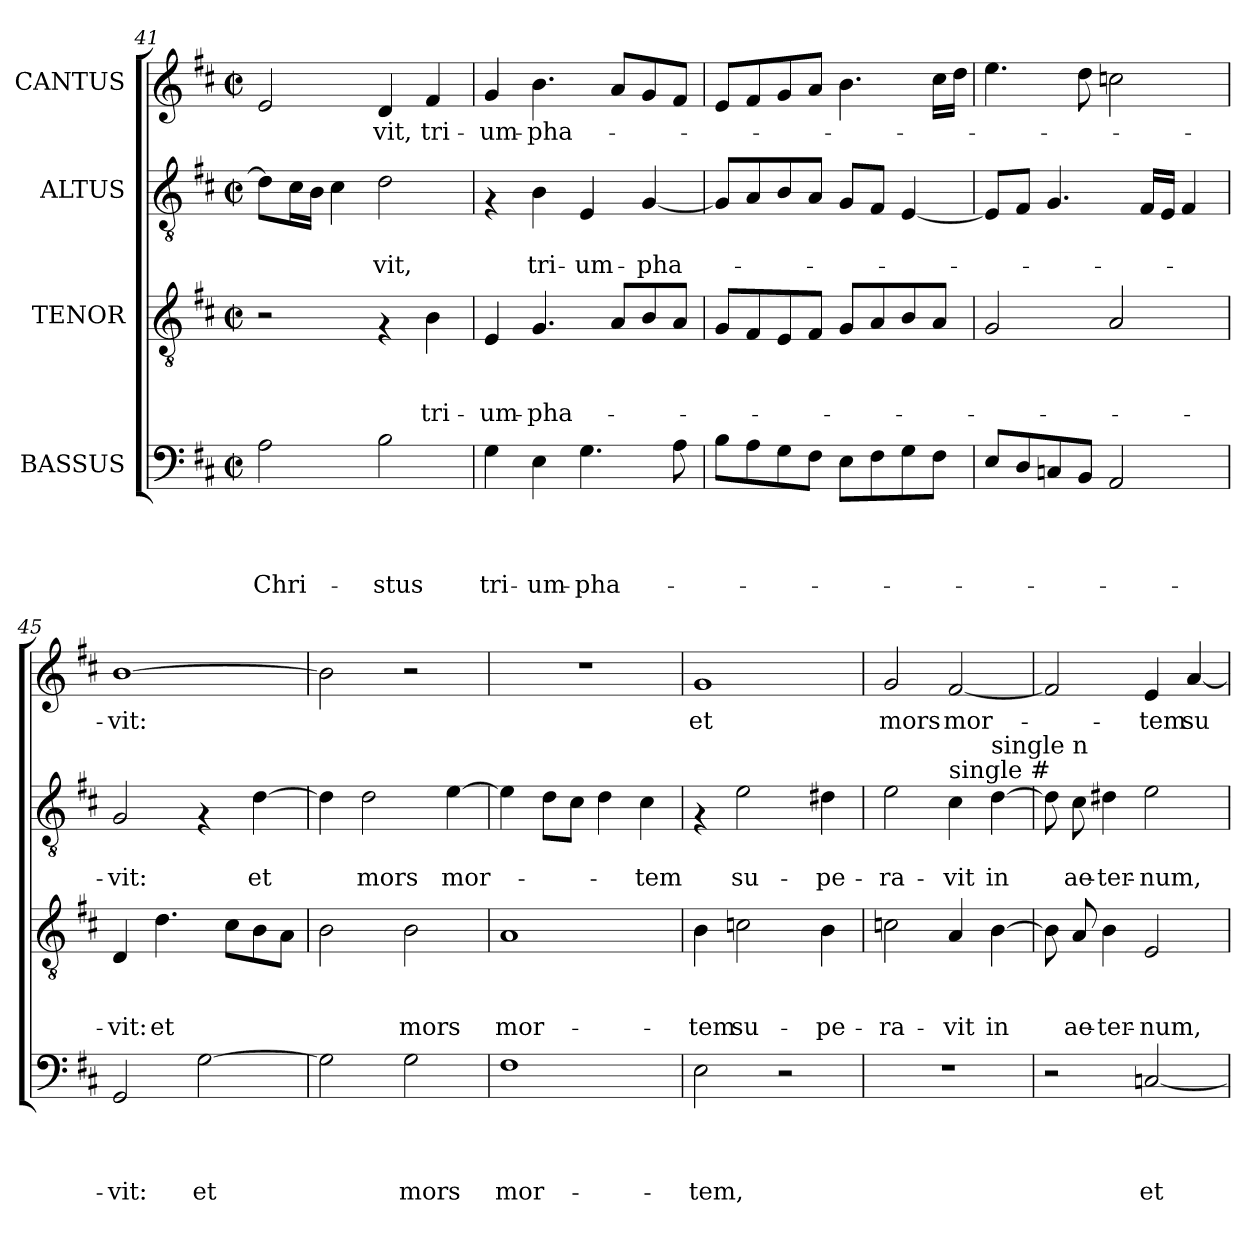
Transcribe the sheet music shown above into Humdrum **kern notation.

**kern	**text	**text	**text	**text	**kern	**text	**text	**text	**kern	**text	**text	**kern	**text
*part4	*part4	*part4	*part4	*part4	*part3	*part3	*part3	*part3	*part2	*part2	*part2	*part1	*part1
*staff4	*staff4	*staff4	*staff4	*staff4	*staff3	*staff3	*staff3	*staff3	*staff2	*staff2	*staff2	*staff1	*staff1
*I"BASSUS	*	*	*	*	*I"TENOR	*	*	*	*I"ALTUS	*	*	*I"CANTUS	*
*clefF4	*	*	*	*	*clefGv2	*	*	*	*clefGv2	*	*	*clefG2	*
*k[f#c#]	*	*	*	*	*k[f#c#]	*	*	*	*k[f#c#]	*	*	*k[f#c#]	*
*D:	*	*	*	*	*D:	*	*	*	*D:	*	*	*D:	*
*M2/2	*	*	*	*	*M2/2	*	*	*	*M2/2	*	*	*M2/2	*
*met(c|)	*	*	*	*	*met(c|)	*	*	*	*met(c|)	*	*	*met(c|)	*
=41	=41	=41	=41	=41	=41	=41	=41	=41	=41	=41	=41	=41	=41
!	!	!	!	!LO:LY:b	!	!	!	!	!	!	!	!	!
2A\	.	.	.	Chri-	2r	.	.	.	8d\L]	.	.	2e/	.
.	.	.	.	.	.	.	.	.	16c#\L	.	.	.	.
.	.	.	.	.	.	.	.	.	16B\JJ	.	.	.	.
.	.	.	.	.	.	.	.	.	4c#\	.	.	.	.
!	!	!	!	!LO:LY:b	!	!	!	!	!	!	!LO:LY:b	!	!LO:LY:b
2B\	.	.	.	-stus	4rF	.	.	.	2d\	.	-vit,	4d/	-vit,
!	!	!	!	!	!	!	!	!LO:LY:b	!	!	!	!	!LO:LY:b
.	.	.	.	.	4B\	.	.	tri-	.	.	.	4f#/	tri-
=42	=42	=42	=42	=42	=42	=42	=42	=42	=42	=42	=42	=42	=42
!	!	!	!	!LO:LY:b	!	!	!	!LO:LY:b	!	!	!	!	!LO:LY:b
4G\	.	.	.	tri-	4E/	.	.	-um-	4rF	.	.	4g/	-um-
!	!	!	!	!LO:LY:b	!	!	!	!LO:LY:b	!	!	!LO:LY:b	!	!LO:LY:b
4E\	.	.	.	-um-	4.G/	.	.	-pha-	4B\	.	tri-	4.b\	-pha-
!	!	!	!	!LO:LY:b	!	!	!	!	!	!	!LO:LY:b	!	!
4.G\	.	.	.	-pha-	.	.	.	.	4E/	.	-um-	.	.
.	.	.	.	.	8A/L	.	.	.	.	.	.	8a/L	.
!	!	!	!	!	!	!	!	!	!	!	!LO:LY:b	!	!
.	.	.	.	.	8B/	.	.	.	[<4G/	.	-pha-	8g/	.
8A\	.	.	.	.	8A/J	.	.	.	.	.	.	8f#/J	.
=43	=43	=43	=43	=43	=43	=43	=43	=43	=43	=43	=43	=43	=43
8B\L	.	.	.	.	8G/L	.	.	.	8G/L]	.	.	8e/L	.
8A\	.	.	.	.	8F#/	.	.	.	8A/	.	.	8f#/	.
8G\	.	.	.	.	8E/	.	.	.	8B/	.	.	8g/	.
8F#\J	.	.	.	.	8F#/J	.	.	.	8A/J	.	.	8a/J	.
8E\L	.	.	.	.	8G/L	.	.	.	8G/L	.	.	4.b\	.
8F#\	.	.	.	.	8A/	.	.	.	8F#/J	.	.	.	.
8G\	.	.	.	.	8B/	.	.	.	[<4E/	.	.	.	.
8F#\J	.	.	.	.	8A/J	.	.	.	.	.	.	16cc#\LL	.
.	.	.	.	.	.	.	.	.	.	.	.	16dd\JJ	.
!!LO:PB:g=z
=44	=44	=44	=44	=44	=44	=44	=44	=44	=44	=44	=44	=44	=44
8E/L	.	.	.	.	2G/	.	.	.	8E/L]	.	.	4.ee\	.
8D/	.	.	.	.	.	.	.	.	8F#/J	.	.	.	.
8Cn/	.	.	.	.	.	.	.	.	4.G/	.	.	.	.
8BB/J	.	.	.	.	.	.	.	.	.	.	.	8dd\	.
2AA/	.	.	.	.	2A/	.	.	.	.	.	.	2ccn\	.
.	.	.	.	.	.	.	.	.	16F#/LL	.	.	.	.
.	.	.	.	.	.	.	.	.	16E/JJ	.	.	.	.
.	.	.	.	.	.	.	.	.	4F#/	.	.	.	.
=45	=45	=45	=45	=45	=45	=45	=45	=45	=45	=45	=45	=45	=45
!	!	!	!	!LO:LY:b	!	!	!	!LO:LY:b	!	!	!LO:LY:b	!	!LO:LY:b
2GG/	.	.	.	-vit:	4D/	.	.	-vit:	2G/	.	-vit:	[>1b	-vit:
!	!	!	!	!	!	!	!	!LO:LY:b	!	!	!	!	!
.	.	.	.	.	4.d\	.	.	et	.	.	.	.	.
!	!	!	!	!LO:LY:b	!	!	!	!	!	!	!	!	!
[>2G\	.	.	.	et	.	.	.	.	4rF	.	.	.	.
.	.	.	.	.	8c#\L	.	.	.	.	.	.	.	.
!	!	!	!	!	!	!	!	!	!	!	!LO:LY:b	!	!
.	.	.	.	.	8B\	.	.	.	[>4d\	.	et	.	.
.	.	.	.	.	8A\J	.	.	.	.	.	.	.	.
=46	=46	=46	=46	=46	=46	=46	=46	=46	=46	=46	=46	=46	=46
2G\]	.	.	.	.	2B\	.	.	.	4d\]	.	.	2b\]	.
!	!	!	!	!	!	!	!	!	!	!	!LO:LY:b	!	!
.	.	.	.	.	.	.	.	.	2d\	.	mors	.	.
!	!	!	!	!LO:LY:b	!	!	!	!LO:LY:b	!	!	!	!	!
2G\	.	.	.	mors	2B\	.	.	mors	.	.	.	2r	.
!	!	!	!	!	!	!	!	!	!	!	!LO:LY:b	!	!
.	.	.	.	.	.	.	.	.	[>4e\	.	mor-	.	.
=47	=47	=47	=47	=47	=47	=47	=47	=47	=47	=47	=47	=47	=47
!	!	!	!	!LO:LY:b	!	!	!	!LO:LY:b	!	!	!	!	!
1F#	.	.	.	mor-	1A	.	.	mor-	4e\]	.	.	1r	.
.	.	.	.	.	.	.	.	.	8d\L	.	.	.	.
.	.	.	.	.	.	.	.	.	8c#\J	.	.	.	.
.	.	.	.	.	.	.	.	.	4d\	.	.	.	.
!	!	!	!	!	!	!	!	!	!	!	!LO:LY:b	!	!
.	.	.	.	.	.	.	.	.	4c#\	.	-tem	.	.
=48	=48	=48	=48	=48	=48	=48	=48	=48	=48	=48	=48	=48	=48
!	!	!	!	!LO:LY:b	!	!	!	!LO:LY:b	!	!	!	!	!LO:LY:b
2E\	.	.	.	-tem,	4B\	.	.	-tem	4rF	.	.	1g	et
!	!	!	!	!	!	!	!	!LO:LY:b	!	!	!LO:LY:b	!	!
.	.	.	.	.	2cn\	.	.	su-	2e\	.	su-	.	.
2r	.	.	.	.	.	.	.	.	.	.	.	.	.
!	!	!	!	!	!	!	!	!LO:LY:b	!	!	!LO:LY:b	!	!
.	.	.	.	.	4B\	.	.	-pe-	4d#X\	.	-pe-	.	.
=49	=49	=49	=49	=49	=49	=49	=49	=49	=49	=49	=49	=49	=49
!	!	!	!	!	!	!	!	!LO:LY:b	!	!	!LO:LY:b	!	!LO:LY:b
1r	.	.	.	.	2cn\	.	.	-ra-	2e\	.	-ra-	2g/	mors
!	!	!	!	!	!	!	!	!	!LO:TX:a:t=single #	!	!	!	!
!	!	!	!	!	!	!	!	!LO:LY:b	!	!	!LO:LY:b	!	!LO:LY:b
.	.	.	.	.	4A/	.	.	-vit	4c#\	.	-vit	[<2f#/	mor-
!	!	!	!	!	!	!	!	!	!LO:TX:a:t=single n	!	!	!	!
!	!	!	!	!	!	!	!	!LO:LY:b	!	!	!LO:LY:b	!	!
.	.	.	.	.	[>4B\	.	.	in	[>4d\	.	in	.	.
=50	=50	=50	=50	=50	=50	=50	=50	=50	=50	=50	=50	=50	=50
2r	.	.	.	.	8B\]	.	.	.	8d\]	.	.	2f#/]	.
!	!	!	!	!	!	!	!	!LO:LY:b	!	!	!LO:LY:b	!	!
.	.	.	.	.	8A/	.	.	ae-	8c#\	.	ae-	.	.
!	!	!	!	!	!	!	!	!LO:LY:b	!	!	!LO:LY:b	!	!
.	.	.	.	.	4B\	.	.	-ter-	4d#X\	.	-ter-	.	.
!	!	!	!	!LO:LY:b	!	!	!	!LO:LY:b	!	!	!LO:LY:b	!	!LO:LY:b
[>2Cn/	.	.	.	et	2E/	.	.	-num,	2e\	.	-num,	4e/	-tem
!	!	!	!	!	!	!	!	!	!	!	!	!	!LO:LY:b
.	.	.	.	.	.	.	.	.	.	.	.	[>4a/	su-
=	=	=	=	=	=	=	=	=	=	=	=	=	=
*-	*-	*-	*-	*-	*-	*-	*-	*-	*-	*-	*-	*-	*-
